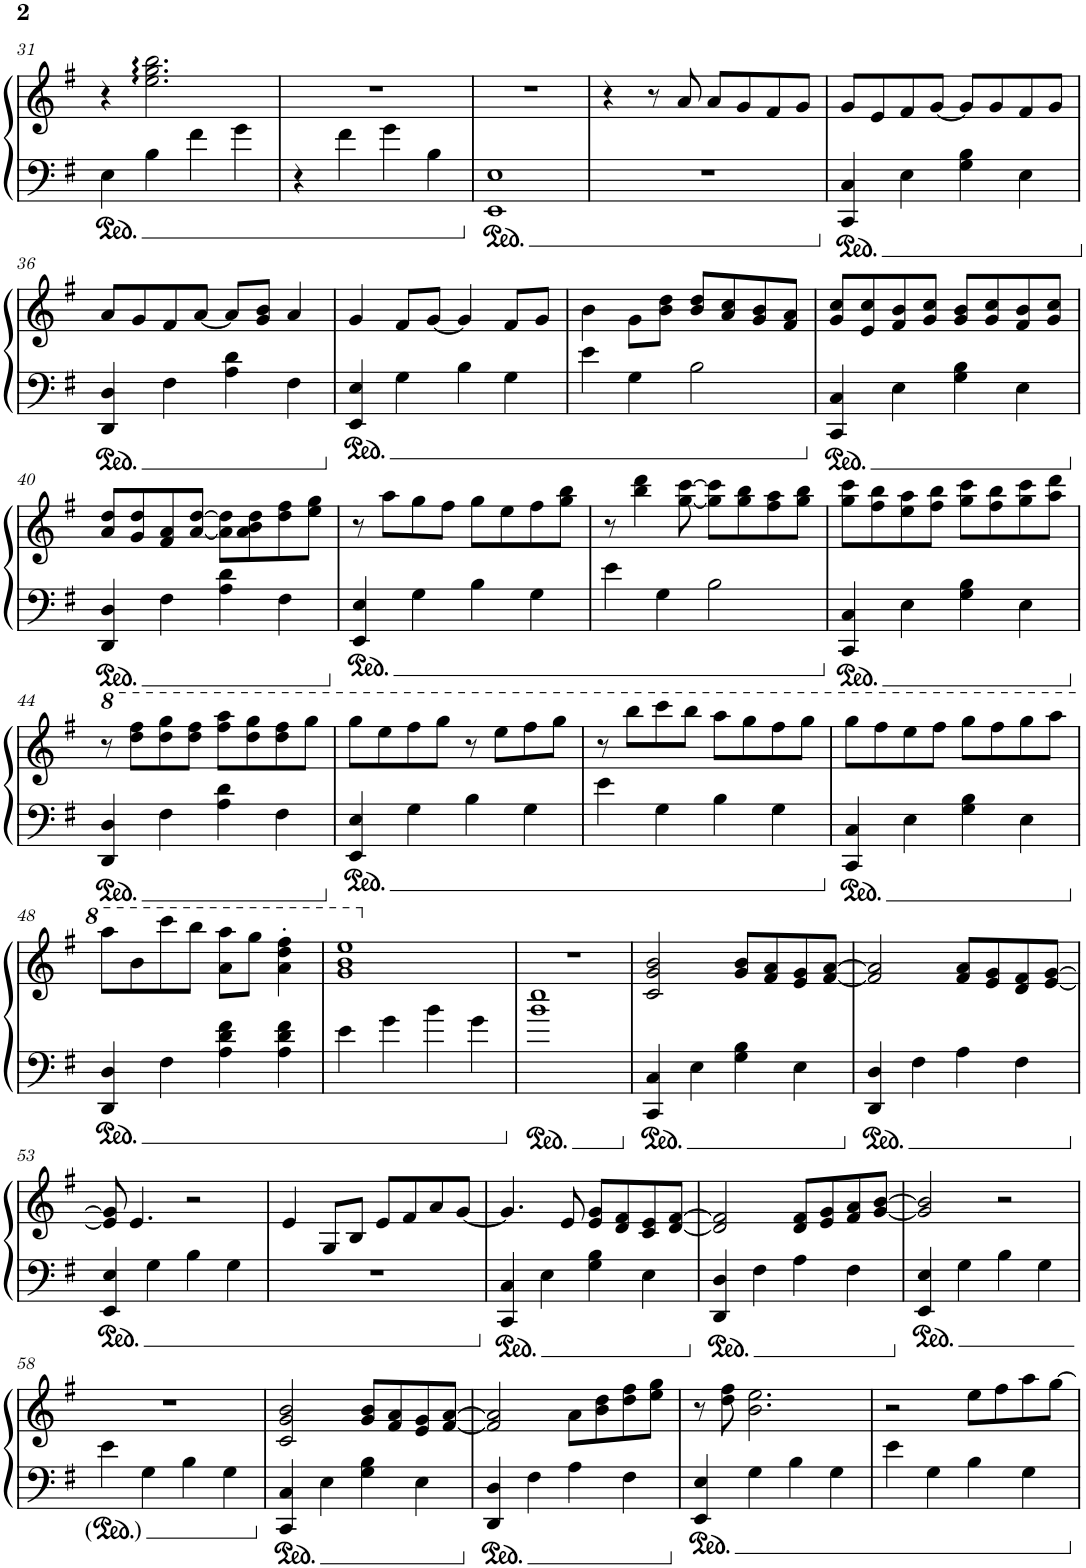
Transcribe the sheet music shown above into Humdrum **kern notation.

**kern	**kern
*part1	*part1
*staff2	*staff1
*I"钢琴, Piano 1	*
*I'Pno.	*
!!LO:PB:g=z
*clefF4	*clefG2
*k[f#]	*k[f#]
*M4/4	*M4/4
=31	=31
4E\	4r
4B\	2.ee\: 2.gg\: 2.bb\:
4f#\	.
4g\	.
=32	=32
4r	1r
4f#\	.
4g\	.
4B\	.
=33	=33
1EE 1E	1r
=34	=34
1r	4r
.	8r
.	8a/
.	8a/L
.	8g/
.	8f#/
.	8g/J
=35	=35
4CC/ 4C/	8g/L
.	8e/
4E\	8f#/
.	[8g/J
4G\ 4B\	8g/L]
.	8g/
4E\	8f#/
.	8g/J
!!LO:LB:g=z
=36	=36
4DD/ 4D/	8a/L
.	8g/
4F#\	8f#/
.	[8a/J
4A\ 4d\	8a/L]
.	8g/ 8b/J
4F#\	4a/
=37	=37
4EE/ 4E/	4g/
4G\	8f#/L
.	[8g/J
4B\	4g/]
4G\	8f#/L
.	8g/J
=38	=38
4e\	4b\
4G\	8g\L
.	8b\ 8dd\J
2B\	8b/ 8dd/L
.	8a/ 8cc/
.	8g/ 8b/
.	8f#/ 8a/J
=39	=39
4CC/ 4C/	8g/ 8cc/L
.	8e/ 8cc/
4E\	8f#/ 8b/
.	8g/ 8cc/J
4G\ 4B\	8g/ 8b/L
.	8g/ 8cc/
4E\	8f#/ 8b/
.	8g/ 8cc/J
!!LO:LB:g=z
=40	=40
4DD/ 4D/	8a/ 8dd/L
.	8g/ 8dd/
4F#\	8f#/ 8a/
.	[8a/ [8dd/J
4A\ 4d\	8a\] 8dd\]L
.	8a\ 8b\ 8dd\
4F#\	8dd\ 8ff#\
.	8ee\ 8gg\J
=41	=41
4EE/ 4E/	8r
.	8aa\L
4G\	8gg\
.	8ff#\J
4B\	8gg\L
.	8ee\
4G\	8ff#\
.	8gg\ 8bb\J
=42	=42
4e\	8r
.	4bb\ 4ddd\
4G\	.
.	[8gg\ [8ccc\
2B\	8gg\] 8ccc\]L
.	8gg\ 8bb\
.	8ff#\ 8aa\
.	8gg\ 8bb\J
=43	=43
4CC/ 4C/	8gg\ 8ccc\L
.	8ff#\ 8bb\
4E\	8ee\ 8aa\
.	8ff#\ 8bb\J
4G\ 4B\	8gg\ 8ccc\L
.	8ff#\ 8bb\
4E\	8gg\ 8ccc\
.	8aa\ 8ddd\J
!!LO:LB:g=z
=44	=44
*	*8va
4DD/ 4D/	8r
.	8ddd\ 8fff#\L
4F#\	8ddd\ 8ggg\
.	8ddd\ 8fff#\J
4A\ 4d\	8fff#\ 8aaa\L
.	8ddd\ 8ggg\
4F#\	8ddd\ 8fff#\
.	8ggg\J
=45	=45
4EE/ 4E/	8ggg\L
.	8eee\
4G\	8fff#\
.	8ggg\J
4B\	8r
.	8eee\L
4G\	8fff#\
.	8ggg\J
=46	=46
4e\	8r
.	8bbb\L
4G\	8cccc\
.	8bbb\J
4B\	8aaa\L
.	8ggg\
4G\	8fff#\
.	8ggg\J
=47	=47
4CC/ 4C/	8ggg\L
.	8fff#\
4E\	8eee\
.	8fff#\J
4G\ 4B\	8ggg\L
.	8fff#\
4E\	8ggg\
.	8aaa\J
!!LO:LB:g=z
=48	=48
4DD/ 4D/	8aaa\L
.	8bb\
4F#\	8cccc\
.	8bbb\J
4A\ 4d\ 4f#\	8aa\ 8aaa\L
.	8ggg\J
4A\ 4d\ 4f#\	4aa\' 4ddd\' 4fff#\'
=49	=49
4e\	1gg 1bb 1eee
4g\	.
4b\	.
4g\	.
=50	=50
*	*X8va
1b 1ee	1r
=51	=51
4CC/ 4C/	2c/ 2g/ 2b/
4E\	.
4G\ 4B\	8g/ 8b/L
.	8f#/ 8a/
4E\	8e/ 8g/
.	[8f#/ [8a/J
=52	=52
4DD/ 4D/	2f#/] 2a/]
4F#\	.
4A\	8f#/ 8a/L
.	8e/ 8g/
4F#\	8d/ 8f#/
.	[8e/ [8g/J
!!LO:LB:g=z
=53	=53
4EE/ 4E/	8e/] 8g/]
.	4.e/
4G\	.
4B\	2r
4G\	.
=54	=54
1r	4e/
.	8G/L
.	8B/J
.	8e/L
.	8f#/
.	8a/
.	[8g/J
=55	=55
4CC/ 4C/	4.g/]
4E\	.
.	8e/
4G\ 4B\	8e/ 8g/L
.	8d/ 8f#/
4E\	8c/ 8e/
.	[8d/ [8f#/J
=56	=56
4DD/ 4D/	2d/] 2f#/]
4F#\	.
4A\	8d/ 8f#/L
.	8e/ 8g/
4F#\	8f#/ 8a/
.	[8g/ [8b/J
=57	=57
4EE/ 4E/	2g/] 2b/]
4G\	.
4B\	2r
4G\	.
!!LO:LB:g=z
=58	=58
4e\	1r
4G\	.
4B\	.
4G\	.
=59	=59
4CC/ 4C/	2c/ 2g/ 2b/
4E\	.
4G\ 4B\	8g/ 8b/L
.	8f#/ 8a/
4E\	8e/ 8g/
.	[8f#/ [8a/J
=60	=60
4DD/ 4D/	2f#/] 2a/]
4F#\	.
4A\	8a\L
.	8b\ 8dd\
4F#\	8dd\ 8ff#\
.	8ee\ 8gg\J
=61	=61
4EE/ 4E/	8r
.	8dd\ 8ff#\
4G\	2.b\ 2.ee\
4B\	.
4G\	.
=62	=62
4e\	2r
4G\	.
4B\	8ee\L
.	8ff#\
4G\	8aa\
.	[8gg\J
=	=
*-	*-
